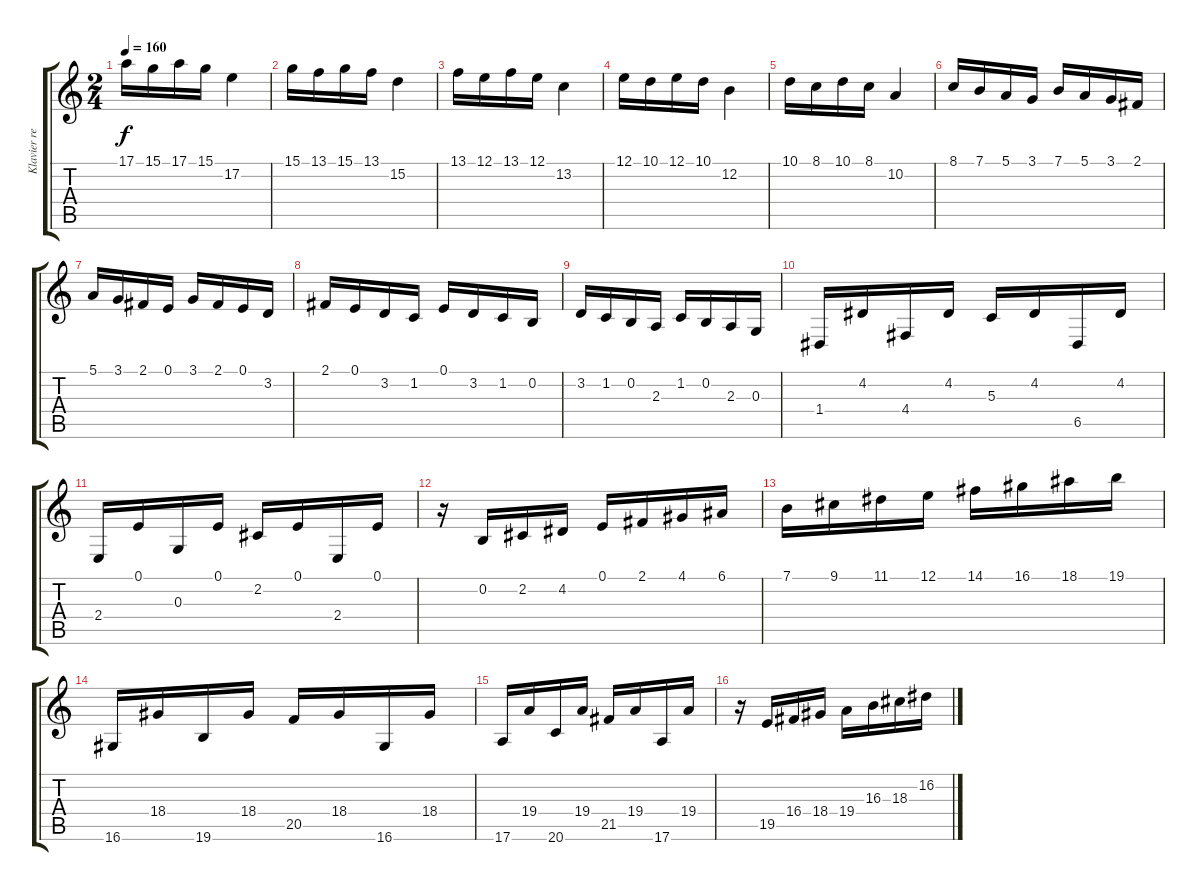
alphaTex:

\track ("Klavier rechte Hand" "Klavier re") {instrument acousticgrandpiano}
\staff {score tabs}
\tuning (E4 B3 G3 D3 A2 E2) {hide}
\ts (2 4)
\tempo 160
\clef g2
\ks c
17.1.16{dy f} 15.1.16 17.1.16 15.1.16 17.2.4 |
15.1.16 13.1.16 15.1.16 13.1.16 15.2.4 |
13.1.16 12.1.16 13.1.16 12.1.16 13.2.4 |
12.1.16 10.1.16 12.1.16 10.1.16 12.2.4 |
10.1.16 8.1.16 10.1.16 8.1.16 10.2.4 |
8.1.16 7.1.16 5.1.16 3.1.16 7.1.16 5.1.16 3.1.16 2.1.16 |
5.1.16 3.1.16 2.1.16 0.1.16 3.1.16 2.1.16 0.1.16 3.2.16 |
2.1.16 0.1.16 3.2.16 1.2.16 0.1.16 3.2.16 1.2.16 0.2.16 |
3.2.16 1.2.16 0.2.16 2.3.16 1.2.16 0.2.16 2.3.16 0.3.16 |
1.4.16 4.2.16 4.4.16 4.2.16 5.3.16 4.2.16 6.5.16 4.2.16 |
2.4.16 0.1.16 0.3.16 0.1.16 2.2.16 0.1.16 2.4.16 0.1.16 |
r.16 0.2.16 2.2.16 4.2.16 0.1.16 2.1.16 4.1.16 6.1.16 |
7.1.16 9.1.16 11.1.16 12.1.16 14.1.16 16.1.16 18.1.16 19.1.16 |
16.6.16 18.4.16 19.6.16 18.4.16 20.5.16 18.4.16 16.6.16 18.4.16 |
17.6.16 19.4.16 20.6.16 19.4.16 21.5.16 19.4.16 17.6.16 19.4.16 |
r.16 19.5.16 16.4.16 18.4.16 19.4.16 16.3.16 18.3.16 16.2.16
